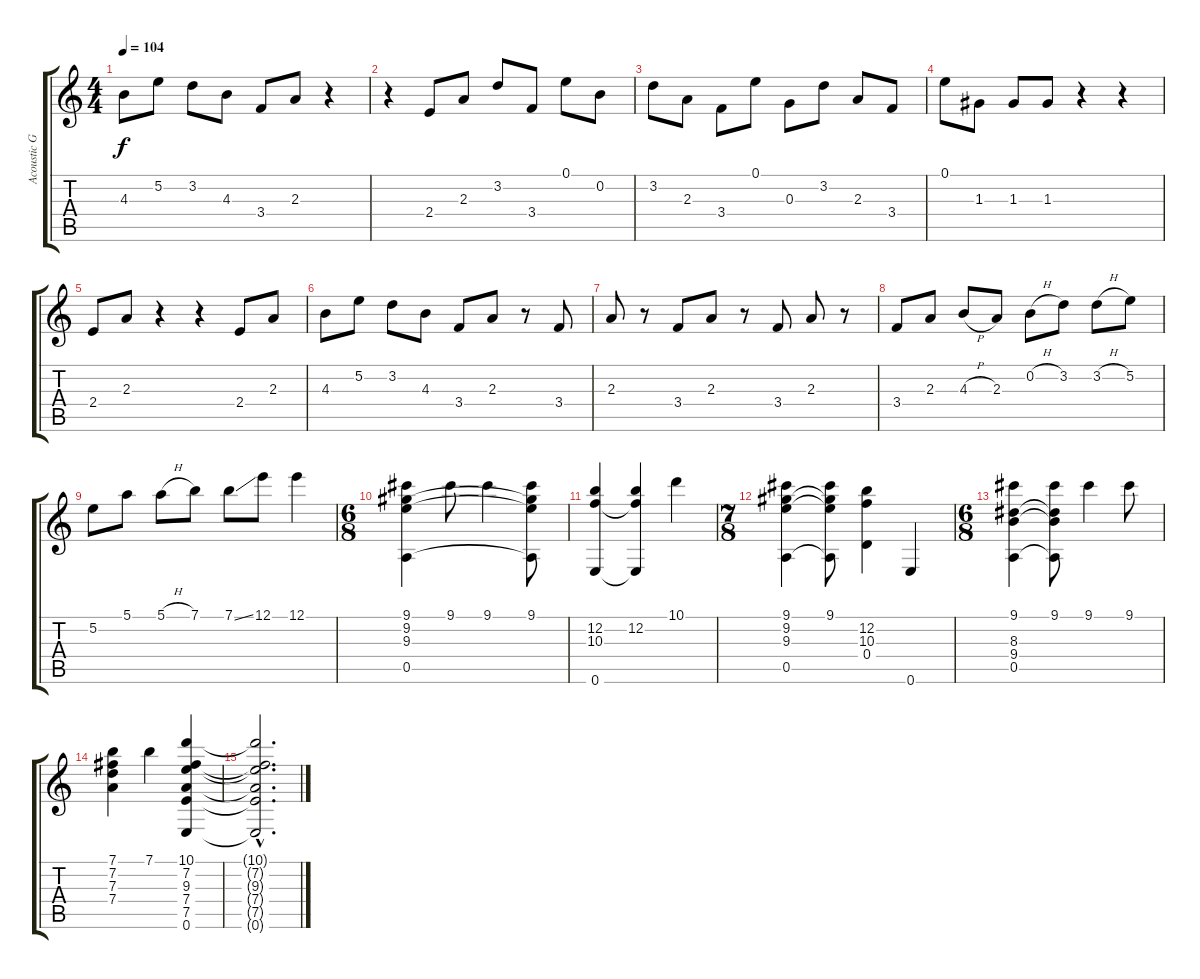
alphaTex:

\track ("Acoustic Guitar" "Acoustic G") {instrument acousticguitarnylon}
\staff {score tabs}
\tuning (E4 B3 G3 D3 A2 E2) {hide}
\ts (4 4)
\tempo 104
\clef g2
\ks c
4.3.8{dy f} 5.2.8 3.2.8 4.3.8 3.4.8 2.3.8 r.4 |
r.4 2.4.8 2.3.8 3.2.8 3.4.8 0.1.8 0.2.8 |
3.2.8 2.3.8 3.4.8 0.1.8 0.3.8 3.2.8 2.3.8 3.4.8 |
0.1.8 1.3.8 1.3.8 1.3.8 r.4 r.4 |
2.4.8 2.3.8 r.4 r.4 2.4.8 2.3.8 |
4.3.8 5.2.8 3.2.8 4.3.8 3.4.8 2.3.8 r.8 3.4.8 |
2.3.8 r.8 3.4.8 2.3.8 r.8 3.4.8 2.3.8 r.8 |
3.4.8 2.3.8 4.3{h}.8 2.3.8 0.2{h}.8 3.2.8 3.2{h}.8 5.2.8 |
5.2.8 5.1.8 5.1{h}.8 7.1.8 7.1{ss}.8 12.1.8 12.1.4 |
\ts (6 8)
(9.1 9.2 9.3 0.5).4 9.1.8 9.1.4 (9.1 9.2{t} 9.3{t} 0.5{t}).8 |
(12.2 10.3 0.6).4 (12.2 10.3{t} 0.6{t}).4 10.1.4 |
\ts (7 8)
(9.1 9.2 9.3 0.5).4 (9.1 9.2{t} 9.3{t} 0.5{t}).8 (12.2 10.3 0.4).4 0.6.4 |
\ts (6 8)
(9.1 8.3 9.4 0.5).4 (9.1 8.3{t} 9.4{t} 0.5{t}).8 9.1.4 9.1.8 |
(7.1 7.2 7.3 7.4).4 7.1.4 (10.1 7.2 9.3 7.4 7.5 0.6).4 |
(10.1{hac t} 7.2{hac t} 9.3{hac t} 7.4{hac t} 7.5{hac t} 0.6{hac t}).2{d}
